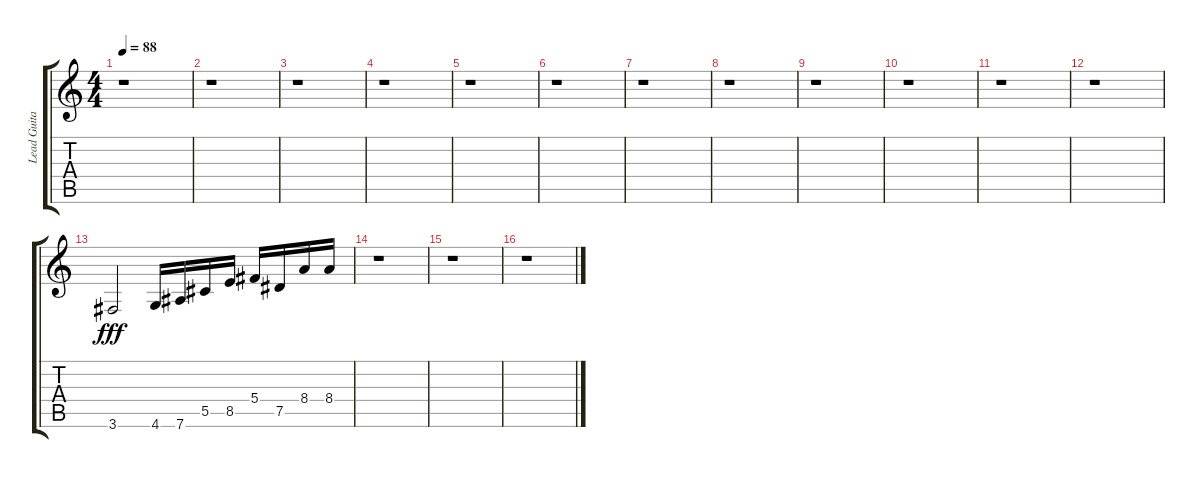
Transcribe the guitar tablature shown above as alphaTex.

\track ("Lead Guitar" "Lead Guita") {instrument overdrivenguitar}
\staff {score tabs}
\tuning (Eb4 Bb3 Gb3 Db3 Ab2 Eb2) {hide}
\ts (4 4)
\tempo 88
\clef g2
\ks c
r.1{dy f} |
r.1 |
r.1 |
r.1 |
r.1 |
r.1 |
r.1 |
r.1 |
r.1 |
r.1 |
r.1 |
r.1 |
3.6.2{dy fff} 4.6.16 7.6.16 5.5.16 8.5.16 5.4.16 7.5.16 8.4.16 8.4.16 |
r.1 |
r.1 |
r.1
